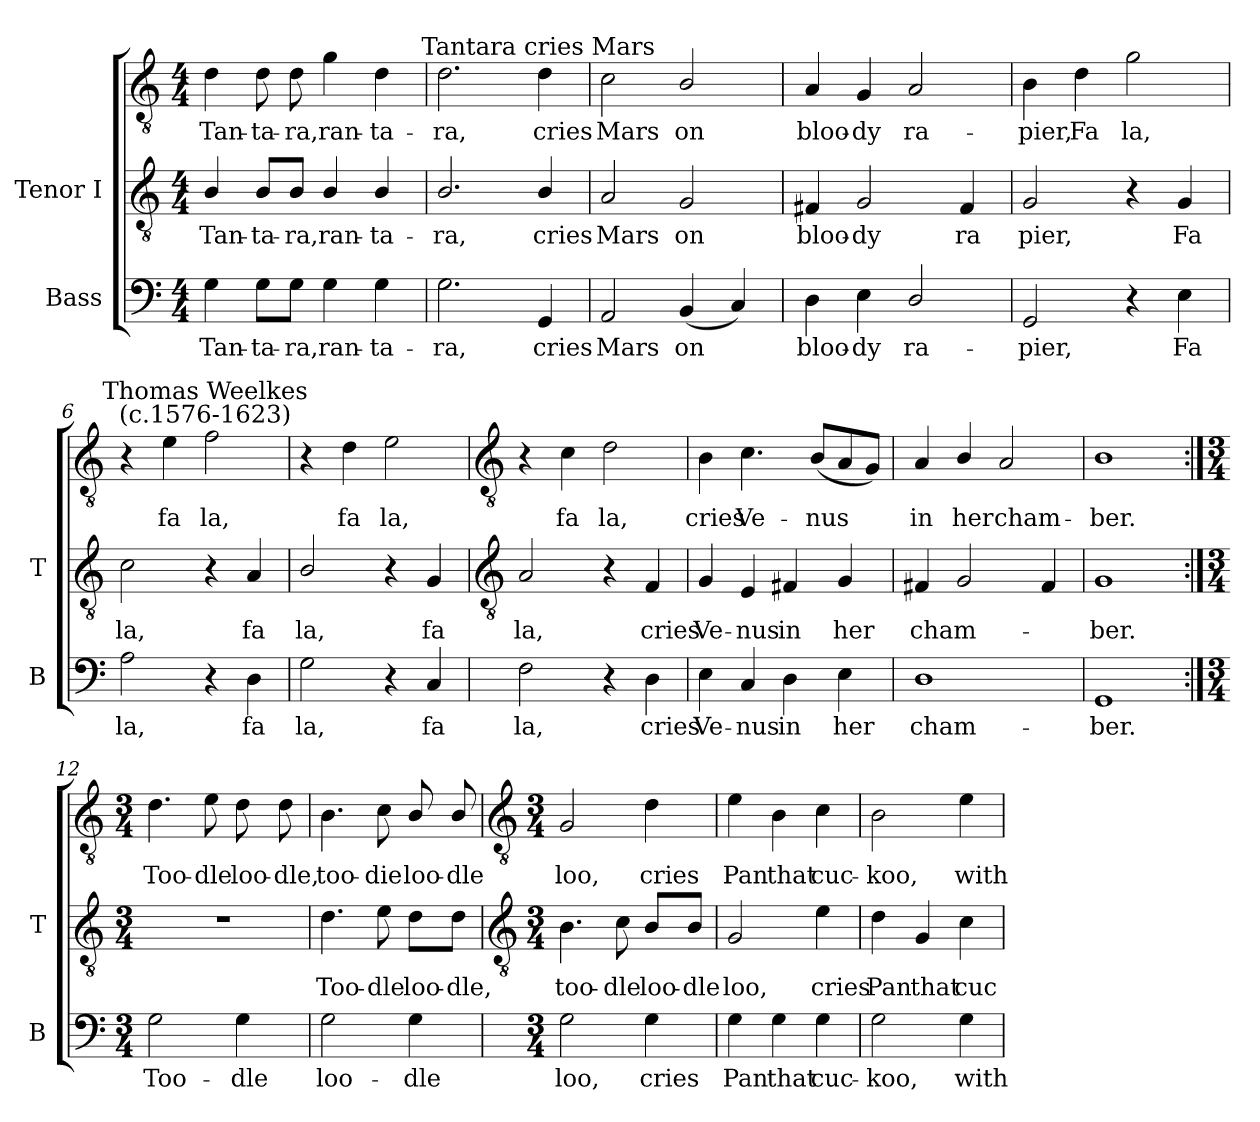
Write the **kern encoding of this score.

**kern	**text	**kern	**text	**kern	**text
*part2	*part2	*part1	*part1	*part1	*part1
*staff3	*staff3	*staff2	*staff2	*staff1	*staff1
*I"Bass	*	*I"Tenor I	*	*	*
*I'B	*	*I'T	*	*	*
*clefF4	*	*clefGv2	*	*clefGv2	*
*k[]	*	*k[]	*	*k[]	*
*C:	*	*C:	*	*C:	*
*M4/4	*	*M4/4	*	*M4/4	*
=1	=1	=1	=1	=1	=1
!	!LO:LY:b	!	!LO:LY:b	!	!LO:LY:b
4G	Tan-	4B/	-Tan-	4d	Tan-
!	!LO:LY:b	!	!LO:LY:b	!	!LO:LY:b
8G\L	-ta-	8B/L	-ta-	8d	-ta-
!	!LO:LY:b	!	!LO:LY:b	!	!LO:LY:b
8G\J	-ra,	8B/J	-ra,	8d	-ra,
!	!LO:LY:b	!	!LO:LY:b	!	!LO:LY:b
4G	ran-	4B/	ran-	4g	ran-
!	!LO:LY:b	!	!LO:LY:b	!	!LO:LY:b
4G	-ta-	4B/	-ta-	4d	-ta-
=2	=2	=2	=2	=2	=2
!	!LO:LY:b	!	!LO:LY:b	!	!LO:LY:b
2.G	-ra,	2.B/	ra,	2.d	-ra,
!	!	!	!	!LO:TX:a:cj:t=Tantara cries Mars	!
!	!LO:LY:b	!	!LO:LY:b	!	!LO:LY:b
4GG	cries	4B/	cries	4d	cries
=3	=3	=3	=3	=3	=3
!	!LO:LY:b	!	!LO:LY:b	!	!LO:LY:b
2AA	Mars	2A	Mars	2c	Mars
!	!LO:LY:b	!	!LO:LY:b	!	!LO:LY:b
(<4BB	on	2G	on	2B/	on
4C)	.	.	.	.	.
=4	=4	=4	=4	=4	=4
!	!LO:LY:b	!	!LO:LY:b	!	!LO:LY:b
4D	bloo-	4F#X	-bloo-	4A	bloo-
!	!LO:LY:b	!	!LO:LY:b	!	!LO:LY:b
4E	-dy	2G	-dy	4G	-dy
!	!LO:LY:b	!	!	!	!LO:LY:b
2D/	ra-	.	.	2A	ra-
!	!	!	!LO:LY:b	!	!
.	.	4F#	ra	.	.
=5	=5	=5	=5	=5	=5
!	!LO:LY:b	!	!LO:LY:b	!	!LO:LY:b
2GG	-pier,	2G	pier,	4B	pier,
!	!	!	!	!	!LO:LY:b
.	.	.	.	4d	Fa
!	!	!	!	!	!LO:LY:b
4r	.	4r	.	2g	la,
!	!LO:LY:b	!	!LO:LY:b	!	!
4E	Fa	4G	Fa	.	.
=6	=6	=6	=6	=6	=6
!	!LO:LY:b	!	!LO:LY:b	!	!
2A	la,	2c	la,	4r	.
!	!	!	!	!	!LO:LY:b
.	.	.	.	4e	fa
!	!	!	!	!LO:TX:a:cj:t=Thomas Weelkes\n(c.1576-1623)	!
!	!	!	!	!	!LO:LY:b
4r	.	4r	.	2f	la,
!	!LO:LY:b	!	!LO:LY:b	!	!
4D	fa	4A	fa	.	.
=7	=7	=7	=7	=7	=7
!	!LO:LY:b	!	!LO:LY:b	!	!
2G	la,	2B/	la,	4r	.
!	!	!	!	!	!LO:LY:b
.	.	.	.	4d	fa
!	!	!	!	!	!LO:LY:b
4r	.	4r	.	2e	la,
!	!LO:LY:b	!	!LO:LY:b	!	!
4C	fa	4G	fa	.	.
!!LO:LB:g=z
=8	=8	=8	=8	=8	=8
*	*	*clefGv2	*	*clefGv2	*
!	!LO:LY:b	!	!LO:LY:b	!	!
2F	la,	2A	la,	4r	.
!	!	!	!	!	!LO:LY:b
.	.	.	.	4c	fa
!	!	!	!	!	!LO:LY:b
4r	.	4r	.	2d	la,
!	!LO:LY:b	!	!LO:LY:b	!	!
4D	cries	4F	cries	.	.
=9	=9	=9	=9	=9	=9
!	!LO:LY:b	!	!LO:LY:b	!	!LO:LY:b
4E	Ve-	4G	Ve-	4B	cries
!	!LO:LY:b	!	!LO:LY:b	!	!LO:LY:b
4C	-nus	4E	-nus	4.c	Ve-
!	!LO:LY:b	!	!LO:LY:b	!	!
4D	in	4F#X	in	.	.
!	!	!	!	!	!LO:LY:b
.	.	.	.	(<8BL	-nus
!	!LO:LY:b	!	!LO:LY:b	!	!
4E	her	4G	her	8A	.
.	.	.	.	8GJ)	.
=10	=10	=10	=10	=10	=10
!	!LO:LY:b	!	!LO:LY:b	!	!LO:LY:b
1D	cham-	4F#X	-cham-	4A	in
!	!	!	!	!	!LO:LY:b
.	.	2G	.	4B/	her
!	!	!	!	!	!LO:LY:b
.	.	.	.	2A	cham-
.	.	4F#	.	.	.
=11	=11	=11	=11	=11	=11
!	!LO:LY:b	!	!LO:LY:b	!	!LO:LY:b
1GG	-ber.	1G	ber.	1B	ber.
=12:|!	=12:|!	=12:|!	=12:|!	=12:|!	=12:|!
*M3/4	*	*M3/4	*	*M3/4	*
!	!LO:LY:b	!LO:N:vis=1	!	!	!LO:LY:b
2G	Too-	2.r	.	4.d	Too-
!	!	!	!	!	!LO:LY:b
.	.	.	.	8e	-dle
!	!LO:LY:b	!	!	!	!LO:LY:b
4G	-dle	.	.	8d	loo-
!	!	!	!	!	!LO:LY:b
.	.	.	.	8d	-dle,
=13	=13	=13	=13	=13	=13
!	!LO:LY:b	!	!LO:LY:b	!	!LO:LY:b
2G	loo-	4.d	Too-	4.B	too-
!	!	!	!LO:LY:b	!	!LO:LY:b
.	.	8e	-dle	8c	-die
!	!LO:LY:b	!	!LO:LY:b	!	!LO:LY:b
4G	-dle	8d\L	loo-	8B/	loo-
!	!	!	!LO:LY:b	!	!LO:LY:b
.	.	8d\J	-dle,	8B/	-dle
!!LO:LB:g=z
=14	=14	=14	=14	=14	=14
*	*	*clefGv2	*	*clefGv2	*
*M3/4	*	*M3/4	*	*M3/4	*
!	!LO:LY:b	!	!LO:LY:b	!	!LO:LY:b
2G	loo,	4.B	too-	2G	loo,
!	!	!	!LO:LY:b	!	!
.	.	8c	-dle	.	.
!	!LO:LY:b	!	!LO:LY:b	!	!LO:LY:b
4G	cries	8B/L	loo-	4d	cries
!	!	!	!LO:LY:b	!	!
.	.	8B/J	-dle	.	.
=15	=15	=15	=15	=15	=15
!	!LO:LY:b	!	!LO:LY:b	!	!LO:LY:b
4G	Pan	2G	-loo,	4e	Pan
!	!LO:LY:b	!	!	!	!LO:LY:b
4G	that	.	.	4B	that
!	!LO:LY:b	!	!LO:LY:b	!	!LO:LY:b
4G	cuc-	4e	cries	4c	cuc-
=16	=16	=16	=16	=16	=16
!	!LO:LY:b	!	!LO:LY:b	!	!LO:LY:b
2G	-koo,	4d	Pan	2B	koo,
!	!	!	!LO:LY:b	!	!
.	.	4G	that	.	.
!	!LO:LY:b	!	!LO:LY:b	!	!LO:LY:b
4G	with	4c	cuc-	4e	with
=	=	=	=	=	=
*-	*-	*-	*-	*-	*-
